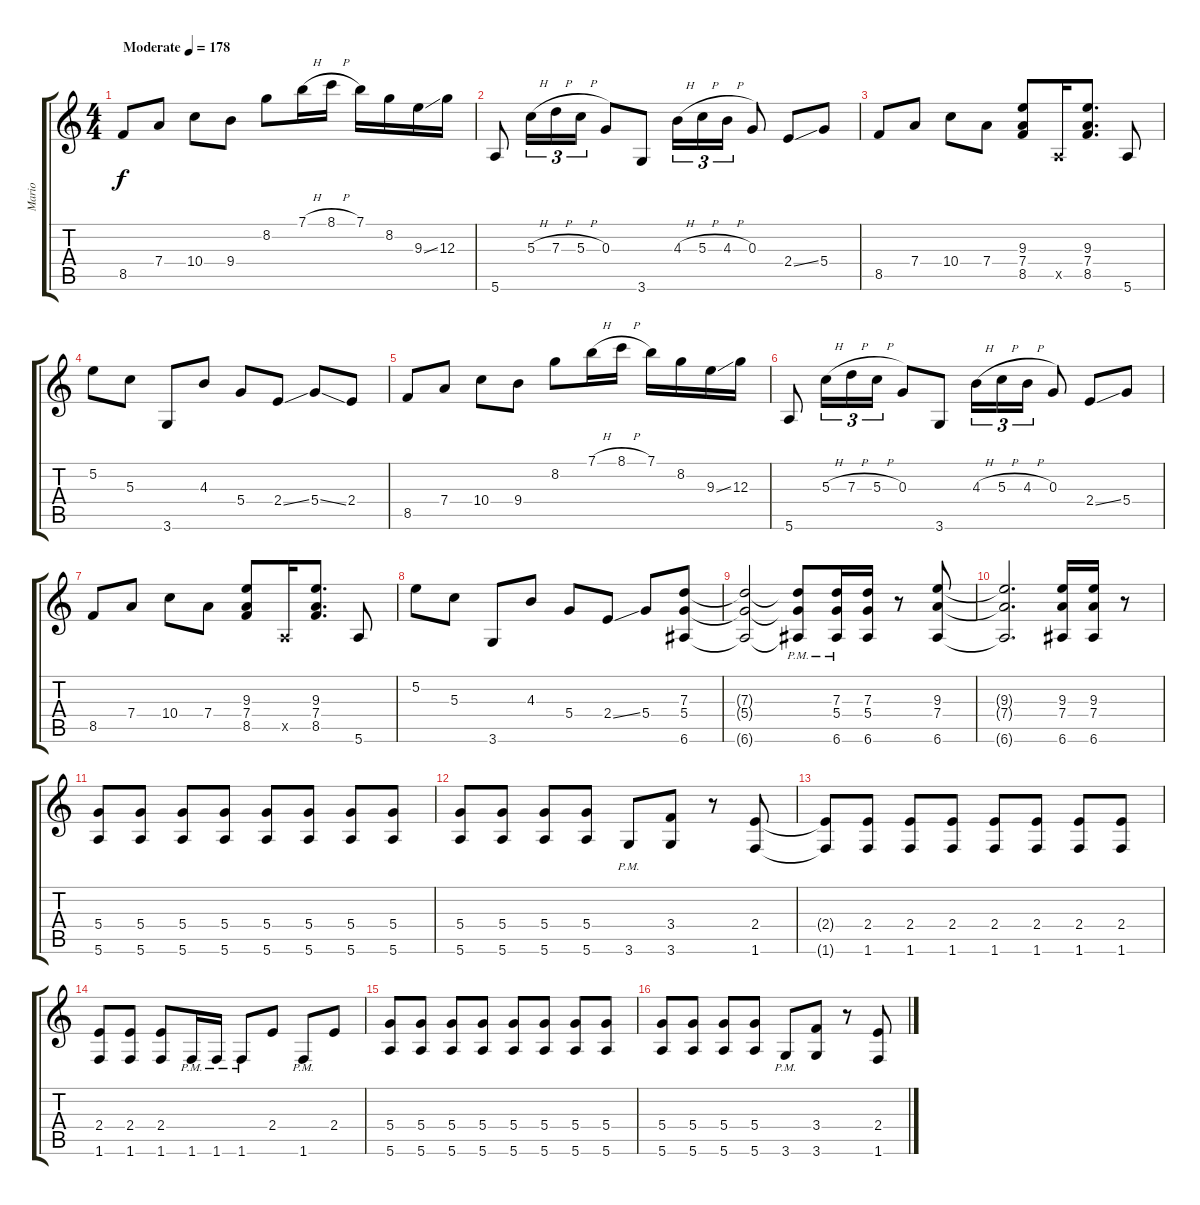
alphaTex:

\track ("Mario" "Mario") {instrument overdrivenguitar}
\staff {score tabs}
\tuning (E4 B3 G3 D3 A2 E2) {hide}
\ts (4 4)
\tempo (178 "Moderate")
\clef g2
\ks c
8.5.8{dy f instrument overdrivenguitar} 7.4.8 10.4.8 9.4.8 8.2.8 7.1{h}.16 8.1{h}.16 7.1.16 8.2.16 9.3{ss}.16 12.3.16 |
5.6.8 5.3{h}.16{tu (3 2)} 7.3{h}.16{tu (3 2)} 5.3{h}.16{tu (3 2)} 0.3.8 3.6.8 4.3{h}.16{tu (3 2)} 5.3{h}.16{tu (3 2)} 4.3{h}.16{tu (3 2)} 0.3.8 2.4{ss}.8 5.4.8 |
8.5.8 7.4.8 10.4.8 7.4.8 (9.3 7.4 8.5).8 0.5{x}.16 (9.3 7.4 8.5).8{d} 5.6.8 |
5.2.8 5.3.8 3.6.8 4.3.8 5.4.8 2.4{ss}.8 5.4{ss}.8 2.4.8 |
8.5.8 7.4.8 10.4.8 9.4.8 8.2.8 7.1{h}.16 8.1{h}.16 7.1.16 8.2.16 9.3{ss}.16 12.3.16 |
5.6.8 5.3{h}.16{tu (3 2)} 7.3{h}.16{tu (3 2)} 5.3{h}.16{tu (3 2)} 0.3.8 3.6.8 4.3{h}.16{tu (3 2)} 5.3{h}.16{tu (3 2)} 4.3{h}.16{tu (3 2)} 0.3.8 2.4{ss}.8 5.4.8 |
8.5.8 7.4.8 10.4.8 7.4.8 (9.3 7.4 8.5).8 0.5{x}.16 (9.3 7.4 8.5).8{d} 5.6.8 |
5.2.8 5.3.8 3.6.8 4.3.8 5.4.8 2.4{ss}.8 5.4.8 (7.3 5.4 6.6).8 |
(7.3{t} 5.4{t} 6.6{t}).2 (7.3{t} 5.4{t} 6.6{pm t}).8 (7.3 5.4 6.6{pm}).16 (7.3 5.4 6.6).16 r.8 (9.3 7.4 6.6).8 |
(9.3{t} 7.4{t} 6.6{t}).2{d} (9.3 7.4 6.6).16 (9.3 7.4 6.6).16 r.8 |
(5.4 5.6).8 (5.4 5.6).8 (5.4 5.6).8 (5.4 5.6).8 (5.4 5.6).8 (5.4 5.6).8 (5.4 5.6).8 (5.4 5.6).8 |
(5.4 5.6).8 (5.4 5.6).8 (5.4 5.6).8 (5.4 5.6).8 3.6{pm}.8 (3.4 3.6).8 r.8 (2.4 1.6).8 |
(2.4{t} 1.6{t}).8 (2.4 1.6).8 (2.4 1.6).8 (2.4 1.6).8 (2.4 1.6).8 (2.4 1.6).8 (2.4 1.6).8 (2.4 1.6).8 |
(2.4 1.6).8 (2.4 1.6).8 (2.4 1.6).8 1.6{pm}.16 1.6{pm}.16 1.6{pm}.8 2.4.8 1.6{pm}.8 2.4.8 |
(5.4 5.6).8 (5.4 5.6).8 (5.4 5.6).8 (5.4 5.6).8 (5.4 5.6).8 (5.4 5.6).8 (5.4 5.6).8 (5.4 5.6).8 |
(5.4 5.6).8 (5.4 5.6).8 (5.4 5.6).8 (5.4 5.6).8 3.6{pm}.8 (3.4 3.6).8 r.8 (2.4 1.6).8
